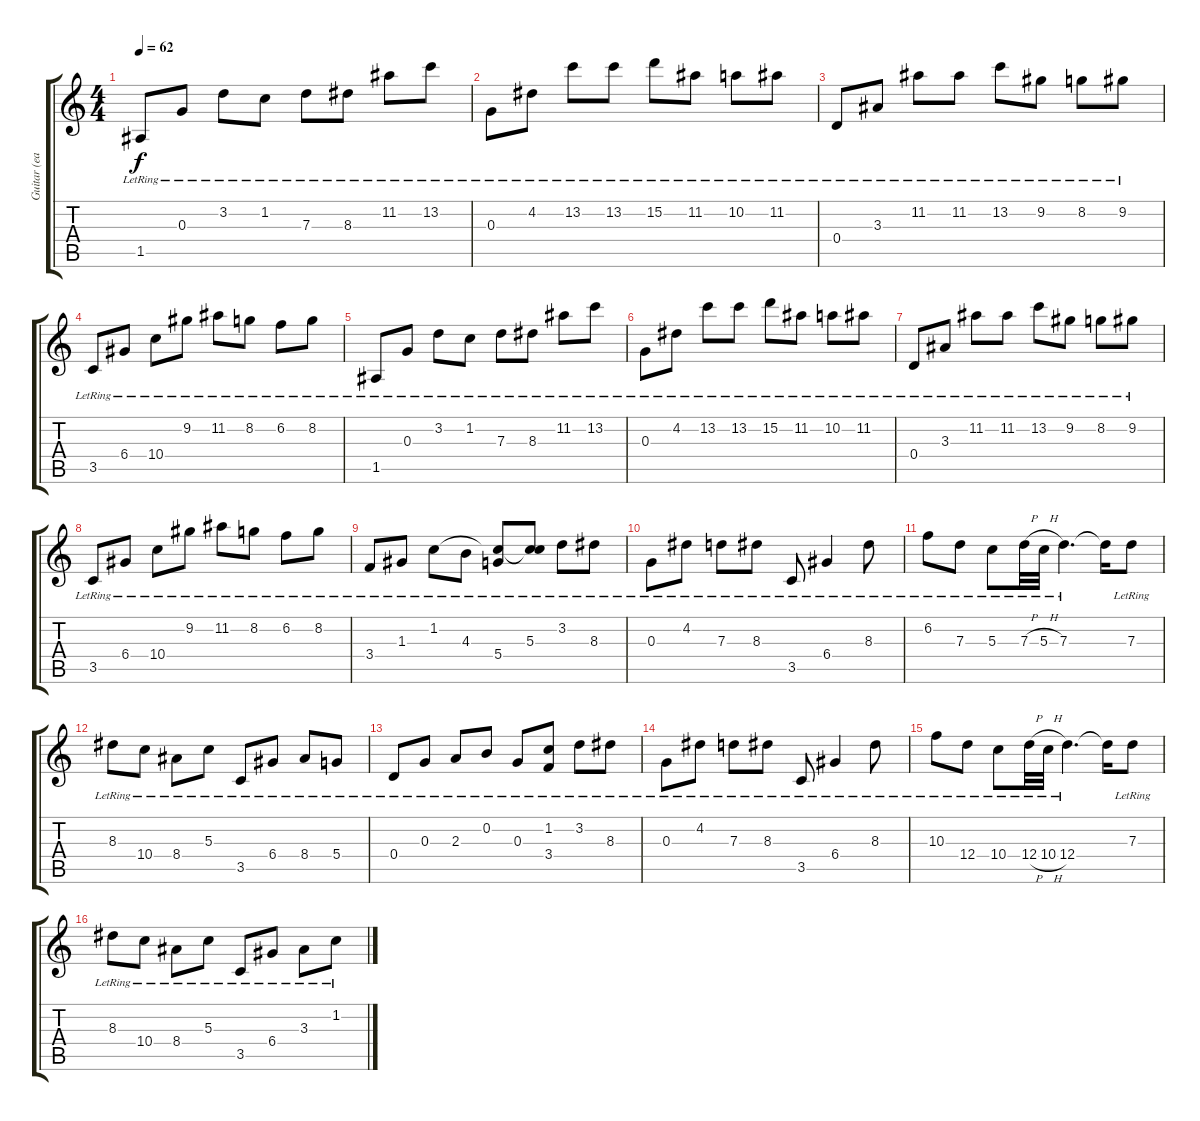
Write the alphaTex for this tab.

\track ("Guitar (easy)" "Guitar (ea") {instrument acousticguitarsteel}
\staff {score tabs}
\tuning (E4 B3 G3 D3 A2 E2) {hide}
\ts (4 4)
\tempo 62
\clef g2
\ks c
1.5{lr}.8{dy f} 0.3{lr}.8 3.2{lr}.8 1.2{lr}.8 7.3{lr}.8 8.3{lr}.8 11.2{lr}.8 13.2{lr}.8 |
0.3{lr}.8 4.2{lr}.8 13.2{lr}.8 13.2{lr}.8 15.2{lr}.8 11.2{lr}.8 10.2{lr}.8 11.2{lr}.8 |
0.4{lr}.8 3.3{lr}.8 11.2{lr}.8 11.2{lr}.8 13.2{lr}.8 9.2{lr}.8 8.2{lr}.8 9.2{lr}.8 |
3.5{lr}.8 6.4{lr}.8 10.4{lr}.8 9.2{lr}.8 11.2{lr}.8 8.2{lr}.8 6.2{lr}.8 8.2{lr}.8 |
1.5{lr}.8 0.3{lr}.8 3.2{lr}.8 1.2{lr}.8 7.3{lr}.8 8.3{lr}.8 11.2{lr}.8 13.2{lr}.8 |
0.3{lr}.8 4.2{lr}.8 13.2{lr}.8 13.2{lr}.8 15.2{lr}.8 11.2{lr}.8 10.2{lr}.8 11.2{lr}.8 |
0.4{lr}.8 3.3{lr}.8 11.2{lr}.8 11.2{lr}.8 13.2{lr}.8 9.2{lr}.8 8.2{lr}.8 9.2{lr}.8 |
3.5{lr}.8 6.4{lr}.8 10.4{lr}.8 9.2{lr}.8 11.2{lr}.8 8.2{lr}.8 6.2{lr}.8 8.2{lr}.8 |
3.4{lr}.8 1.3{lr}.8 1.2{lr}.8 4.3{lr}.8 (1.2{t} 5.4{lr}).8 (1.2{t} 5.3{lr}).8 3.2{lr}.8 8.3{lr}.8 |
0.3{lr}.8 4.2{lr}.8 7.3{lr}.8 8.3{lr}.8 3.5{lr}.8 6.4{lr}.4 8.3{lr}.8 |
6.2{lr}.8 7.3{lr}.8 5.3{lr}.8 7.3{h lr}.32 5.3{h lr}.32 7.3{lr}.4{d} 7.3{t}.16 7.3{lr}.8 |
8.3{lr}.8 10.4{lr}.8 8.4{lr}.8 5.3{lr}.8 3.5{lr}.8 6.4{lr}.8 8.4{lr}.8 5.4{lr}.8 |
0.4{lr}.8 0.3{lr}.8 2.3{lr}.8 0.2{lr}.8 0.3{lr}.8 (1.2{lr} 3.4{lr}).8 3.2{lr}.8 8.3{lr}.8 |
0.3{lr}.8 4.2{lr}.8 7.3{lr}.8 8.3{lr}.8 3.5{lr}.8 6.4{lr}.4 8.3{lr}.8 |
10.3{lr}.8 12.4{lr}.8 10.4{lr}.8 12.4{h lr}.32 10.4{h lr}.32 12.4{lr}.4{d} 12.4{t}.16 7.3{lr}.8 |
8.3{lr}.8 10.4{lr}.8 8.4{lr}.8 5.3{lr}.8 3.5{lr}.8 6.4{lr}.8 3.3{lr}.8 1.2{lr}.8
